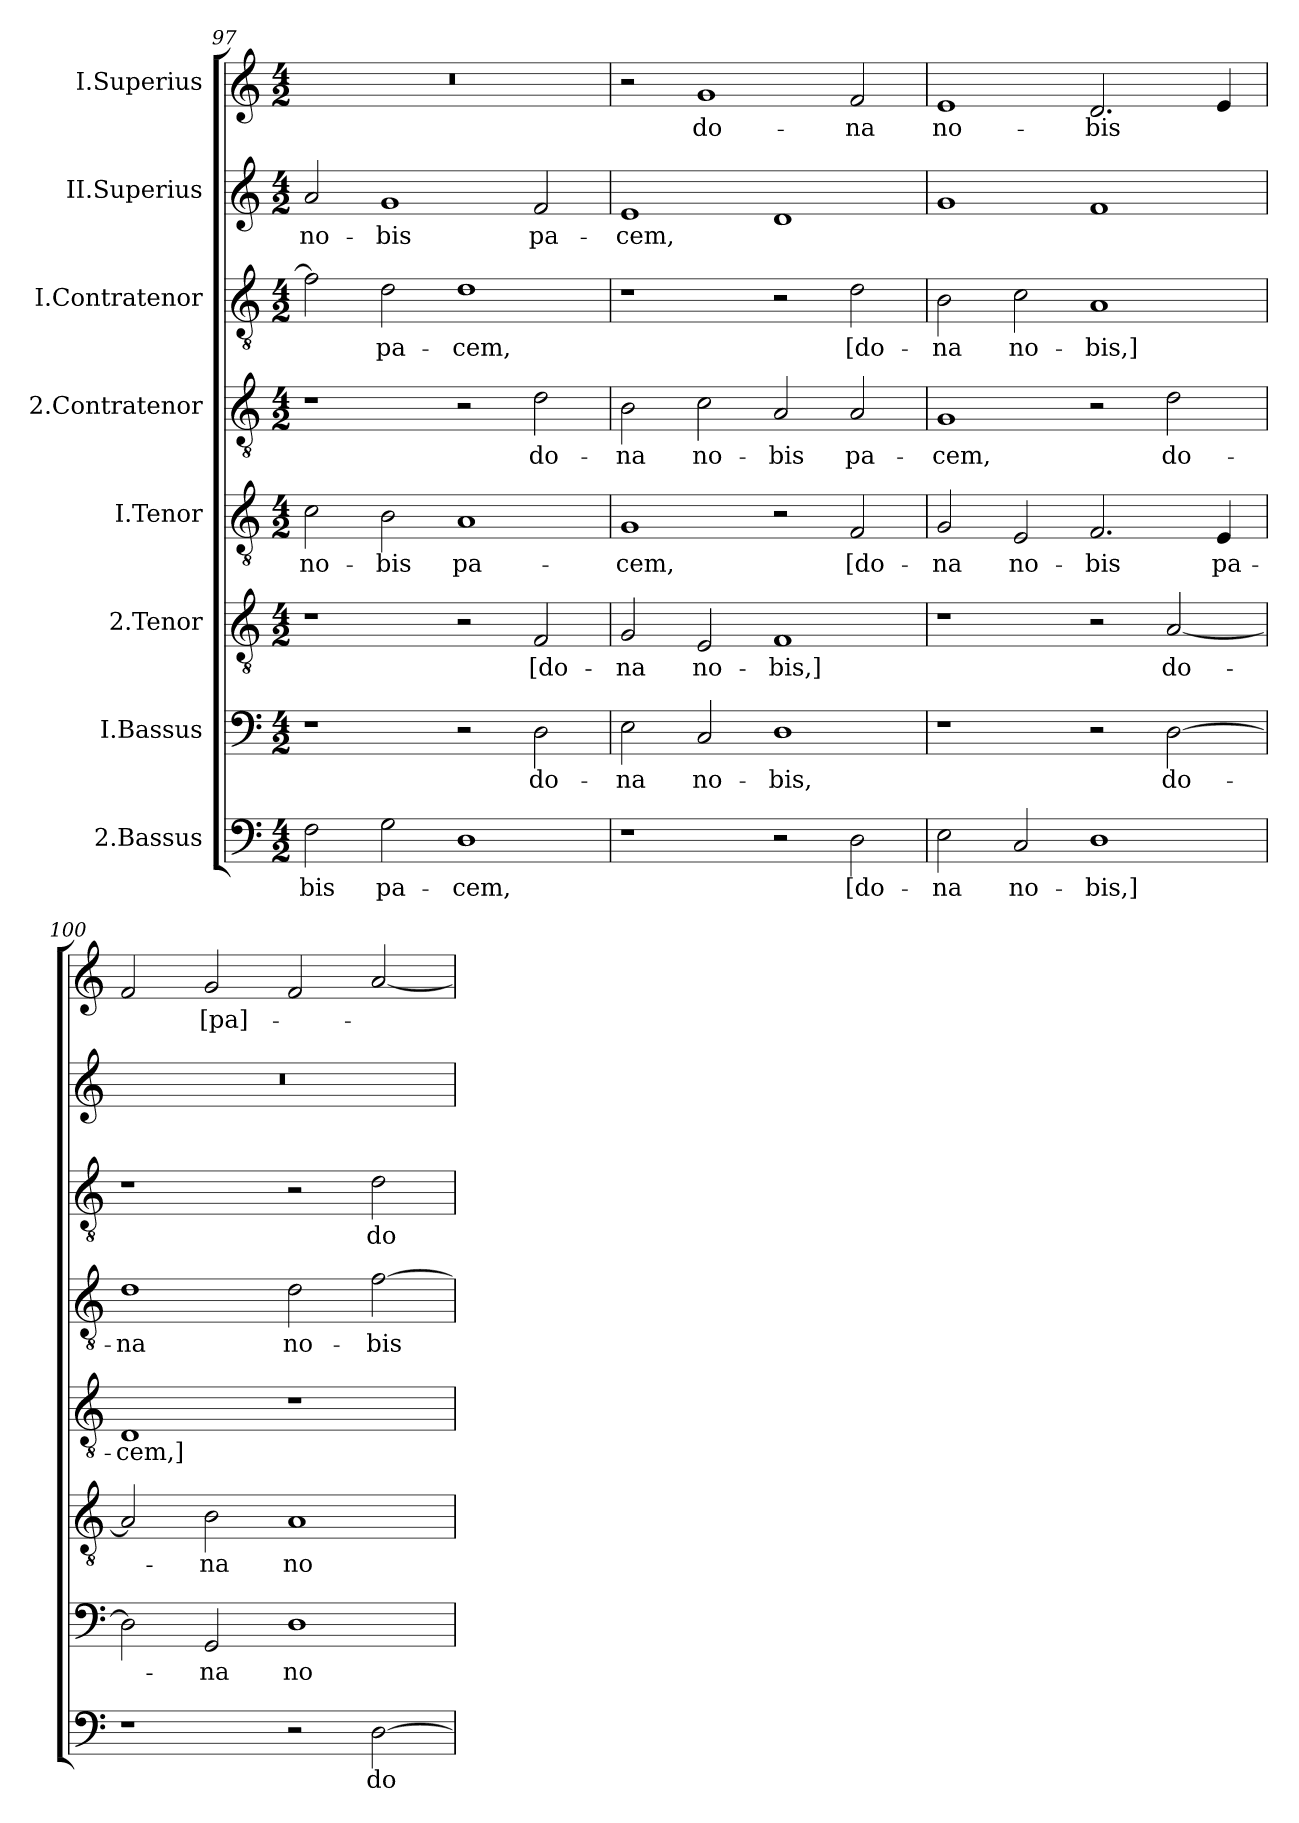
**kern	**text	**kern	**text	**kern	**text	**kern	**text	**kern	**text	**kern	**text	**kern	**text	**kern	**text
*part8	*part8	*part7	*part7	*part6	*part6	*part5	*part5	*part4	*part4	*part3	*part3	*part2	*part2	*part1	*part1
*staff8	*staff8	*staff7	*staff7	*staff6	*staff6	*staff5	*staff5	*staff4	*staff4	*staff3	*staff3	*staff2	*staff2	*staff1	*staff1
*I"2.Bassus	*	*I"I.Bassus	*	*I"2.Tenor	*	*I"I.Tenor	*	*I"2.Contratenor	*	*I"I.Contratenor	*	*I"II.Superius	*	*I"I.Superius	*
*clefF4	*	*clefF4	*	*clefGv2	*	*clefGv2	*	*clefGv2	*	*clefGv2	*	*clefG2	*	*clefG2	*
*k[]	*	*k[]	*	*k[]	*	*k[]	*	*k[]	*	*k[]	*	*k[]	*	*k[]	*
*M4/2	*	*M4/2	*	*M4/2	*	*M4/2	*	*M4/2	*	*M4/2	*	*M4/2	*	*M4/2	*
=97	=97	=97	=97	=97	=97	=97	=97	=97	=97	=97	=97	=97	=97	=97	=97
2F\	-bis	1r	.	1r	.	2c\	no-	1r	.	2f\]	.	2a/	no-	0r	.
2G\	pa-	.	.	.	.	2B\	-bis	.	.	2d\	pa-	1g/	-bis	.	.
1D\	-cem,	2r	.	2r	.	1A/	pa-	2r	.	1d\	-cem,	.	.	.	.
.	.	2D\	do-	2F/	[do-	.	.	2d\	do-	.	.	2f/	pa-	.	.
=98	=98	=98	=98	=98	=98	=98	=98	=98	=98	=98	=98	=98	=98	=98	=98
1r	.	2E\	-na	2G/	-na	1G/	-cem,	2B\	-na	1r	.	1e/	-cem,	2r	.
.	.	2C/	no-	2E/	no-	.	.	2c\	no-	.	.	.	.	1g/	do-
2r	.	1D\	-bis,	1F/	-bis,]	2r	.	2A/	-bis	2r	.	1d/	.	.	.
2D\	[do-	.	.	.	.	2F/	[do-	2A/	pa-	2d\	[do-	.	.	2f/	-na
=99	=99	=99	=99	=99	=99	=99	=99	=99	=99	=99	=99	=99	=99	=99	=99
2E\	-na	1r	.	1r	.	2G/	-na	1G/	-cem,	2B\	-na	1g/	.	1e/	no-
2C/	no-	.	.	.	.	2E/	no-	.	.	2c\	no-	.	.	.	.
1D\	-bis,]	2r	.	2r	.	2.F/	-bis	2r	.	1A/	-bis,]	1f/	.	2.d/	-bis
.	.	[2D\	do-	[2A/	do-	.	.	2d\	do-	.	.	.	.	.	.
.	.	.	.	.	.	4E/	pa-	.	.	.	.	.	.	4e/	.
=100	=100	=100	=100	=100	=100	=100	=100	=100	=100	=100	=100	=100	=100	=100	=100
1r	.	2D\]	.	2A/]	.	1D/	-cem,]	1d\	-na	1r	.	0r	.	2f/	.
.	.	2GG/	-na	2B\	-na	.	.	.	.	.	.	.	.	2g/	[pa]-
2r	.	1D\	no-	1A/	no-	1r	.	2d\	no-	2r	.	.	.	2f/	.
[2D\	do-	.	.	.	.	.	.	[2f\	-bis	2d\	do-	.	.	[2a/	.
=	=	=	=	=	=	=	=	=	=	=	=	=	=	=	=
*-	*-	*-	*-	*-	*-	*-	*-	*-	*-	*-	*-	*-	*-	*-	*-
